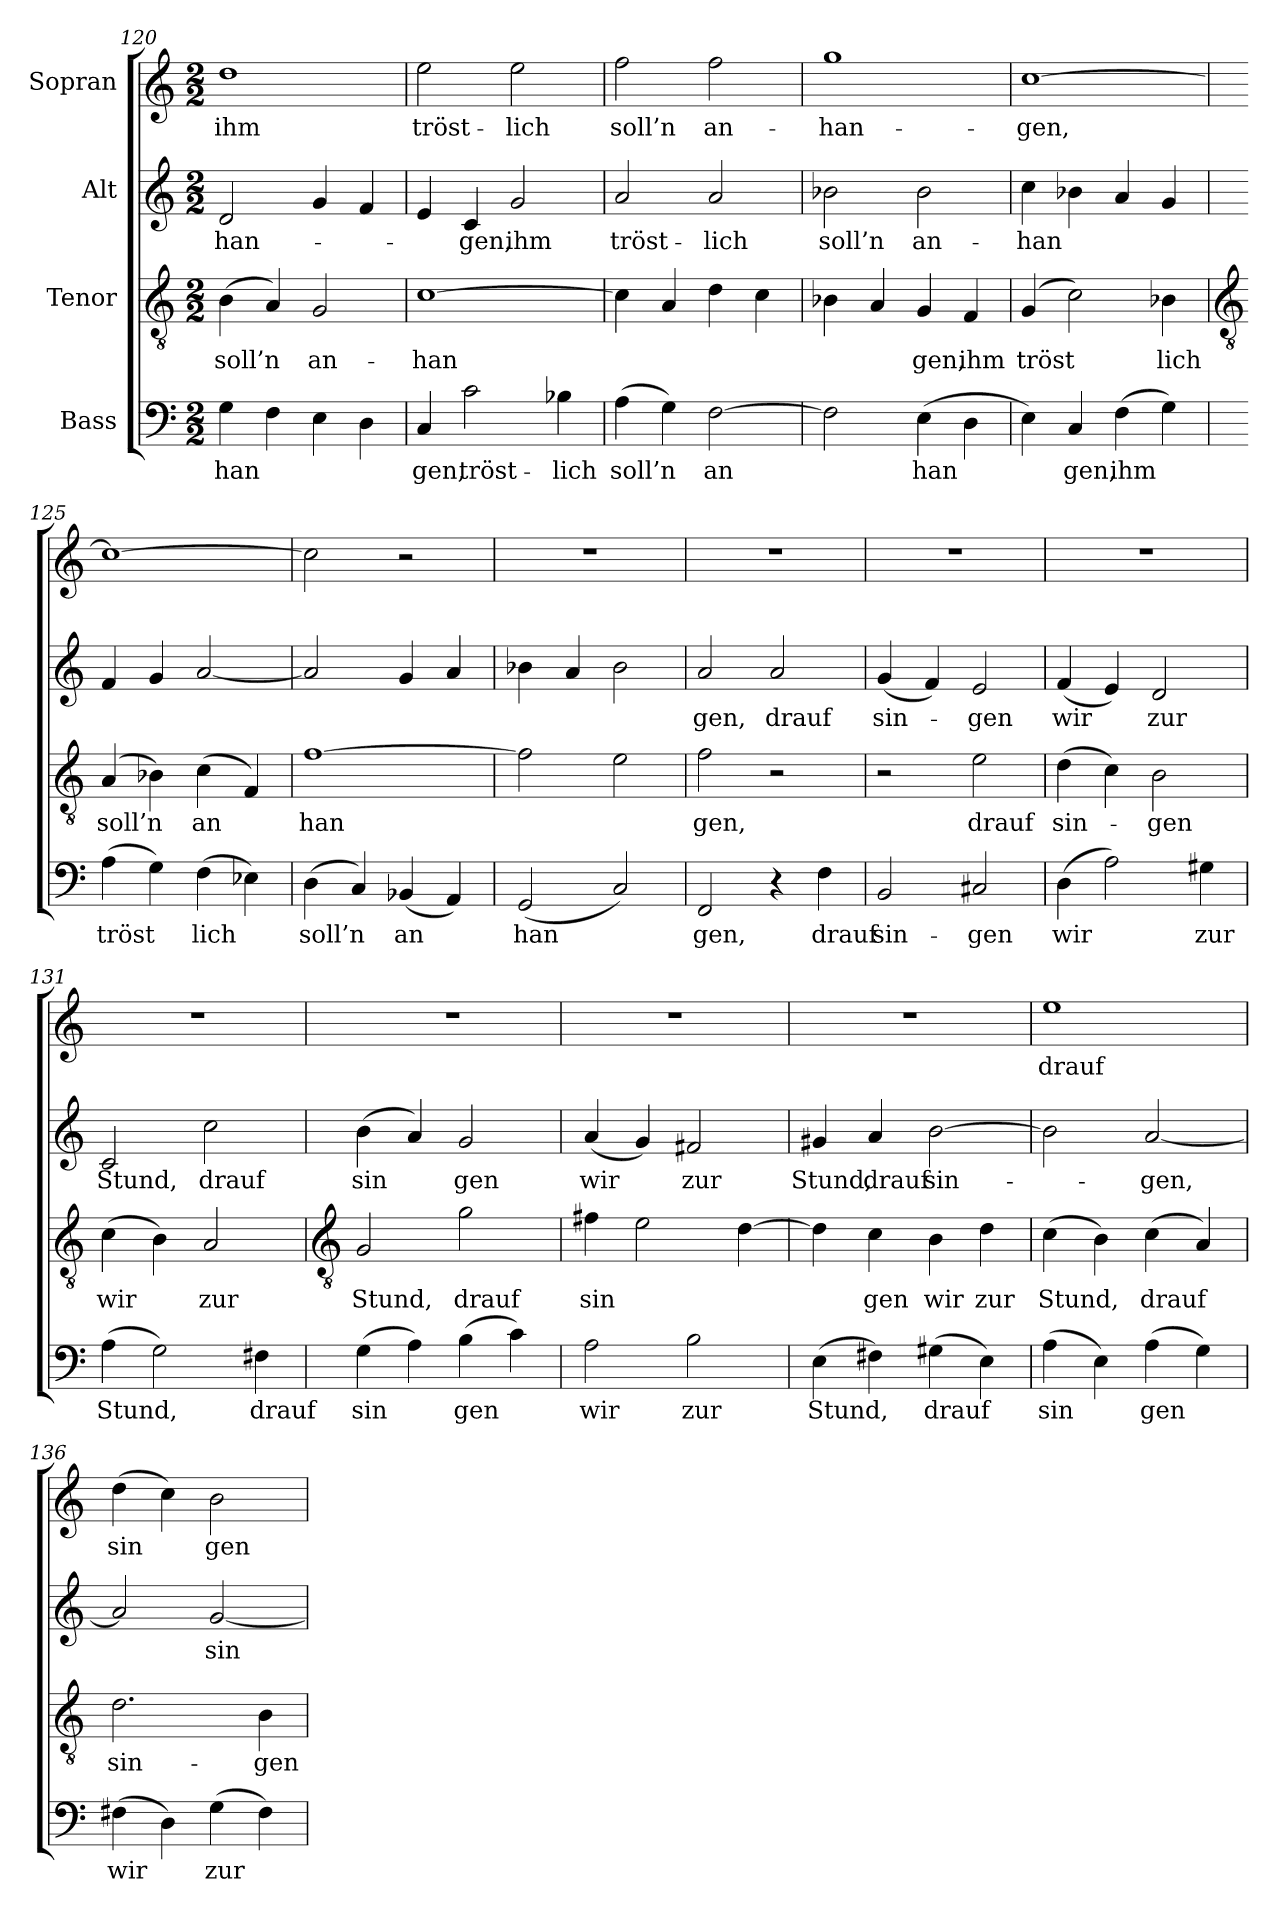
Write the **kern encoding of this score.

**kern	**text	**kern	**text	**kern	**text	**kern	**text
*part4	*part4	*part3	*part3	*part2	*part2	*part1	*part1
*staff4	*staff4	*staff3	*staff3	*staff2	*staff2	*staff1	*staff1
*I"Bass	*	*I"Tenor	*	*I"Alt	*	*I"Sopran	*
*clefF4	*	*clefGv2	*	*clefG2	*	*clefG2	*
*k[]	*	*k[]	*	*k[]	*	*k[]	*
*C:	*	*C:	*	*C:	*	*C:	*
*M2/2	*	*M2/2	*	*M2/2	*	*M2/2	*
=120	=120	=120	=120	=120	=120	=120	=120
!	!LO:LY:b	!	!LO:LY:b	!	!LO:LY:b	!	!LO:LY:b
4G	-han	(<4B	soll’n	2d	han-	1dd	ihm
4F	.	4A)	.	.	.	.	.
!	!	!	!LO:LY:b	!	!	!	!
4E	.	2G	an-	4g	.	.	.
4D	.	.	.	4f	.	.	.
=121	=121	=121	=121	=121	=121	=121	=121
!	!LO:LY:b	!	!LO:LY:b	!	!	!	!LO:LY:b
4C	gen,	[1c	-han	4e	.	2ee	tröst-
!	!LO:LY:b	!	!	!	!LO:LY:b	!	!
2c	tröst-	.	.	4c	-gen,	.	.
!	!	!	!	!	!LO:LY:b	!	!LO:LY:b
.	.	.	.	2g	ihm	2ee	-lich
!	!LO:LY:b	!	!	!	!	!	!
4B-X	-lich	.	.	.	.	.	.
=122	=122	=122	=122	=122	=122	=122	=122
!	!LO:LY:b	!	!LO:LY:b	!	!LO:LY:b	!	!LO:LY:b
(>4A	soll’n	4c]	-	2a	tröst-	2ff	soll’n
4G)	.	4A	.	.	.	.	.
!	!LO:LY:b	!	!	!	!LO:LY:b	!	!LO:LY:b
[2F	an	4d	.	2a	-lich	2ff	an-
!	!	!	!LO:LY:b	!	!	!	!
.	.	4c	-	.	.	.	.
=123	=123	=123	=123	=123	=123	=123	=123
!	!LO:LY:b	!	!	!	!LO:LY:b	!	!LO:LY:b
2F]	-	4B-X	.	2b-X	soll’n	1gg	-han-
.	.	4A	.	.	.	.	.
!	!LO:LY:b	!	!LO:LY:b	!	!LO:LY:b	!	!
(>4E	han	4G	gen,	2b-	an-	.	.
!	!	!	!LO:LY:b	!	!	!	!
4D	.	4F	ihm	.	.	.	.
=124	=124	=124	=124	=124	=124	=124	=124
!	!	!	!LO:LY:b	!	!LO:LY:b	!	!LO:LY:b
4E)	.	(<4G	tröst	4cc	-han	[1cc	-gen,
!	!LO:LY:b	!	!	!	!	!	!
4C	gen,	2c)	.	4b-X	.	.	.
!	!LO:LY:b	!	!	!	!	!	!
(>4F	ihm	.	.	4a	.	.	.
!	!	!	!LO:LY:b	!	!LO:LY:b	!	!
4G)	.	4B-X	lich	4g	-	.	.
!!LO:LB:g=z
=125	=125	=125	=125	=125	=125	=125	=125
*	*	*clefGv2	*	*	*	*	*
!	!LO:LY:b	!	!LO:LY:b	!	!LO:LY:b	!	!
(>4A	tröst	(<4A	soll’n	4f	-	1cc_	.
4G)	.	4B-X)	.	4g	.	.	.
!	!LO:LY:b	!	!LO:LY:b	!	!	!	!
(>4F	lich	(<4c	an	[2a	.	.	.
!	!	!	!LO:LY:b	!	!	!	!
4E-X)	.	4F)	-	.	.	.	.
=126	=126	=126	=126	=126	=126	=126	=126
!	!LO:LY:b	!	!LO:LY:b	!	!LO:LY:b	!	!
(<4D	soll’n	[1f	han	2a]	-	2cc]	.
4C)	.	.	.	.	.	.	.
!	!LO:LY:b	!	!	!	!	!	!
(<4BB-X	an	.	.	4g	.	2r	.
4AA)	.	.	.	4a	.	.	.
=127	=127	=127	=127	=127	=127	=127	=127
!	!LO:LY:b	!	!LO:LY:b	!	!	!	!
(<2GG	han	2f]	-	4b-X	.	1r	.
!	!	!	!	!	!LO:LY:b	!	!
.	.	.	.	4a	-	.	.
!	!LO:LY:b	!	!	!	!	!	!
2C)	-	2e	.	2b-	.	.	.
=128	=128	=128	=128	=128	=128	=128	=128
!	!LO:LY:b	!	!LO:LY:b	!	!LO:LY:b	!	!
2FF	gen,	2f	gen,	2a	gen,	1r	.
!	!	!	!	!	!LO:LY:b	!	!
4r	.	2r	.	2a	drauf	.	.
!	!LO:LY:b	!	!	!	!	!	!
4F	drauf	.	.	.	.	.	.
=129	=129	=129	=129	=129	=129	=129	=129
!	!LO:LY:b	!	!	!	!LO:LY:b	!	!
2BB	sin-	2r	.	(<4g	sin-	1r	.
.	.	.	.	4f)	.	.	.
!	!LO:LY:b	!	!LO:LY:b	!	!LO:LY:b	!	!
2C#X	-gen	2e	drauf	2e	-gen	.	.
=130	=130	=130	=130	=130	=130	=130	=130
!	!LO:LY:b	!	!LO:LY:b	!	!LO:LY:b	!	!
(>4D	wir	(>4d	sin-	(<4f	wir	1r	.
2A)	.	4c)	.	4e)	.	.	.
!	!	!	!LO:LY:b	!	!LO:LY:b	!	!
.	.	2B	-gen	2d	zur	.	.
!	!LO:LY:b	!	!	!	!	!	!
4G#X	zur	.	.	.	.	.	.
=131	=131	=131	=131	=131	=131	=131	=131
!	!LO:LY:b	!	!LO:LY:b	!	!LO:LY:b	!	!
(>4A	Stund,	(>4c	wir	2c	Stund,	1r	.
2G)	.	4B)	.	.	.	.	.
!	!	!	!LO:LY:b	!	!LO:LY:b	!	!
.	.	2A	zur	2cc	drauf	.	.
!	!LO:LY:b	!	!	!	!	!	!
4F#X	drauf	.	.	.	.	.	.
!!LO:LB:g=z
=132	=132	=132	=132	=132	=132	=132	=132
*	*	*clefGv2	*	*	*	*	*
!	!LO:LY:b	!	!LO:LY:b	!	!LO:LY:b	!	!
(>4G	sin	2G	Stund,	(<4b	sin	1r	.
!	!LO:LY:b	!	!	!	!LO:LY:b	!	!
4A)	-	.	.	4a)	-	.	.
!	!LO:LY:b	!	!LO:LY:b	!	!LO:LY:b	!	!
(>4B	gen	2g	drauf	2g	gen	.	.
4c)	.	.	.	.	.	.	.
=133	=133	=133	=133	=133	=133	=133	=133
!	!LO:LY:b	!	!LO:LY:b	!	!LO:LY:b	!	!
2A	wir	4f#X	sin	(<4a	wir	1r	.
.	.	2e	.	4g)	.	.	.
!	!LO:LY:b	!	!	!	!LO:LY:b	!	!
2B	zur	.	.	2f#X	zur	.	.
.	.	[4d	.	.	.	.	.
=134	=134	=134	=134	=134	=134	=134	=134
!	!LO:LY:b	!	!	!	!LO:LY:b	!	!
(>4E	Stund,	4d]	.	4g#X	Stund,	1r	.
!	!	!	!LO:LY:b	!	!LO:LY:b	!	!
4F#X)	.	4c	gen	4a	drauf	.	.
!	!LO:LY:b	!	!LO:LY:b	!	!LO:LY:b	!	!
(>4G#X	drauf	4B	wir	[2b	sin-	.	.
!	!	!	!LO:LY:b	!	!	!	!
4E)	.	4d	zur	.	.	.	.
=135	=135	=135	=135	=135	=135	=135	=135
!	!LO:LY:b	!	!LO:LY:b	!	!	!	!LO:LY:b
(>4A	sin	(>4c	Stund,	2b]	.	1ee	drauf
!	!LO:LY:b	!	!	!	!	!	!
4E)	-	4B)	.	.	.	.	.
!	!LO:LY:b	!	!LO:LY:b	!	!LO:LY:b	!	!
(>4A	gen	(<4c	drauf	[2a	-gen,	.	.
4G)	.	4A)	.	.	.	.	.
=136	=136	=136	=136	=136	=136	=136	=136
!	!LO:LY:b	!	!LO:LY:b	!	!	!	!LO:LY:b
(>4F#X	wir	2.d	sin-	2a]	.	(>4dd	sin
!	!	!	!	!	!	!	!LO:LY:b
4D)	.	.	.	.	.	4cc)	-
!	!LO:LY:b	!	!	!	!LO:LY:b	!	!LO:LY:b
(>4G	zur	.	.	[2g	sin-	2b	gen
!	!	!	!LO:LY:b	!	!	!	!
4F#)	.	4B	-gen	.	.	.	.
=	=	=	=	=	=	=	=
*-	*-	*-	*-	*-	*-	*-	*-
